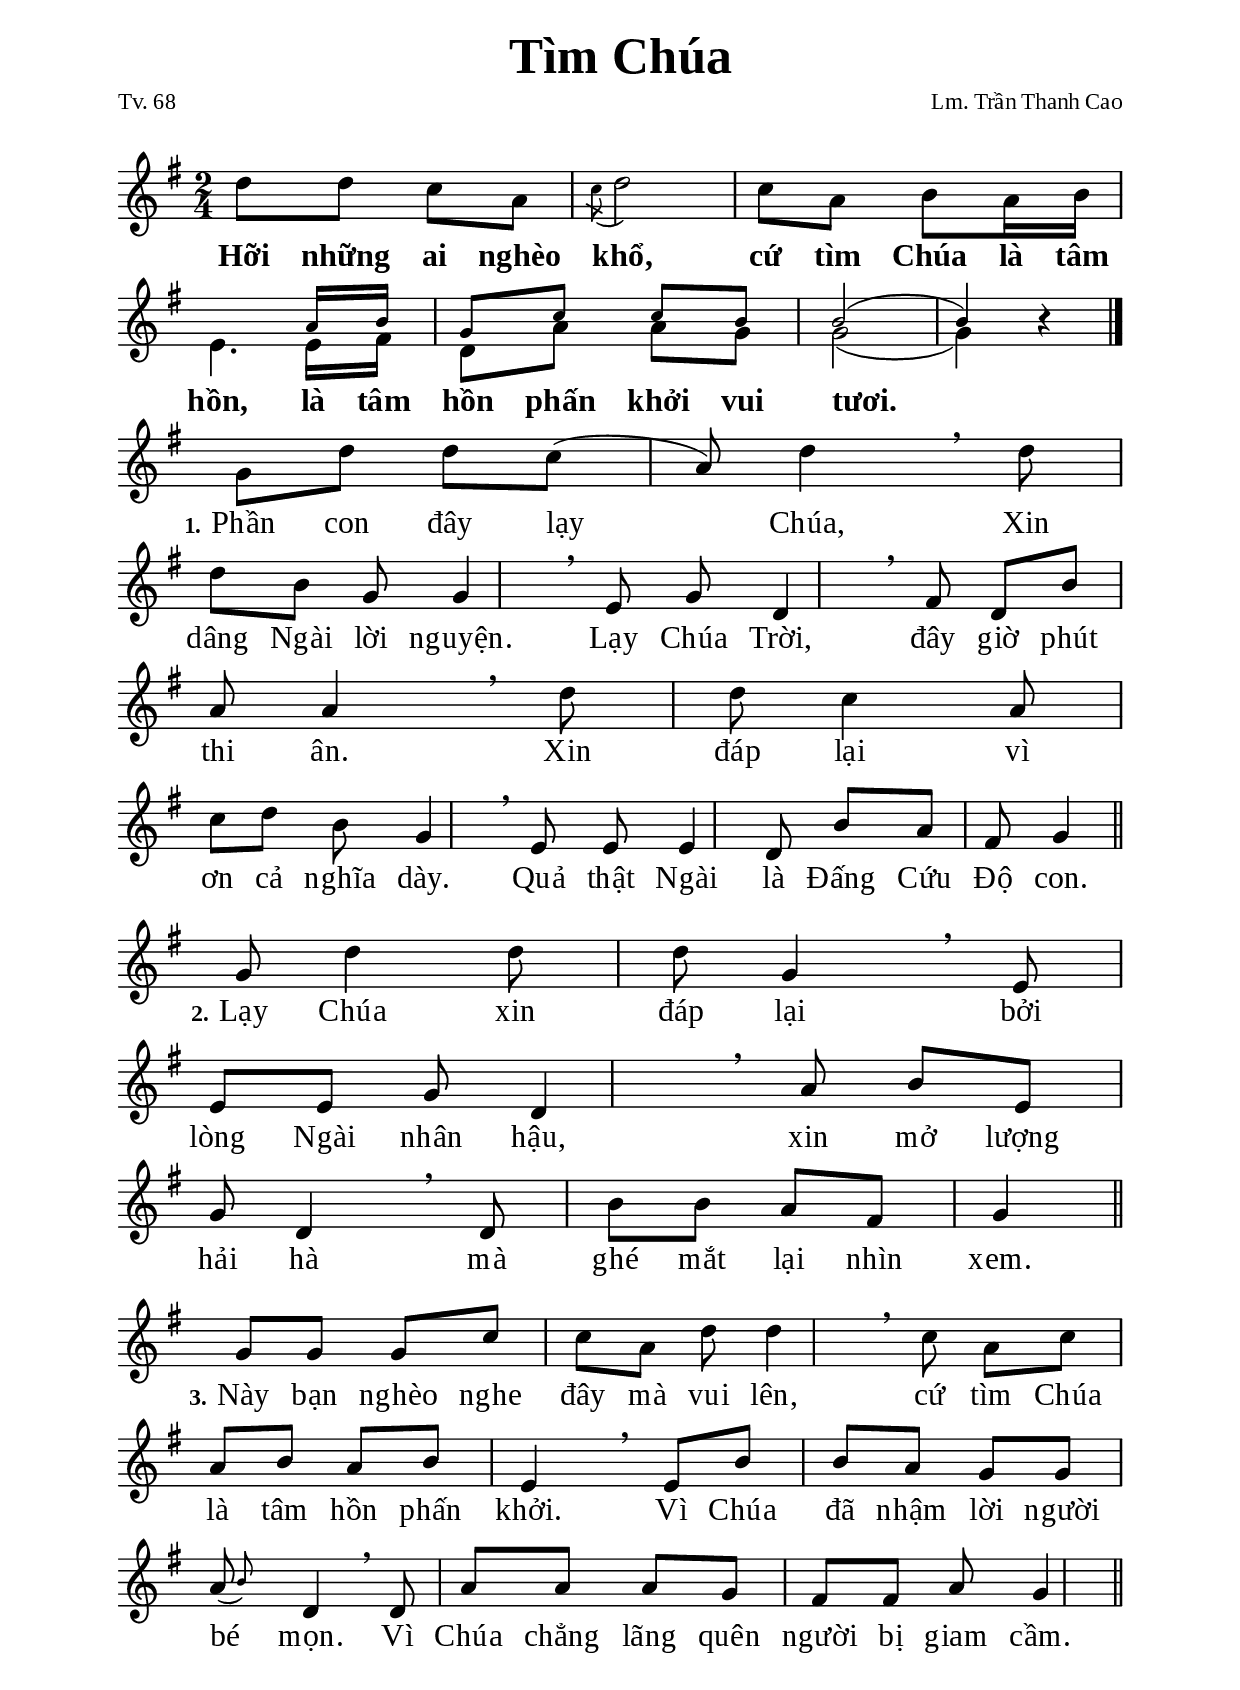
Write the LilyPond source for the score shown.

% Cài đặt chung
\version "2.20.0"
\include "english.ly"

\header {
  title = \markup { \fontsize #3 "Tìm Chúa" }
  poet = "Tv. 68"
  composer = "Lm. Trần Thanh Cao"
  arranger = " "
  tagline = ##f
}

\paper {
  #(set-paper-size "a4")
  top-margin = 10\mm
  bottom-margin = 10\mm
  left-margin = 20\mm
  right-margin = 20\mm
  indent = #0
  #(define fonts
    (make-pango-font-tree
      "Liberation Serif"
      "Liberation Serif"
      "Liberation Serif"
      (/ 20 20)))
  page-count = #1
}

% Nhạc điệp khúc
nhacDiepKhucSop = \relative c'' {
  d8 d c a |
  \acciaccatura c8 d2 |
  c8 a b a16 b |
  e,4. e16 fs |
  d8 a' a g |
  g2 ( |
  g4) r \bar "|."
}

nhacDiepKhucBass = \relative c'' {
  \skip 2
  \skip 2
  \skip 2
  \skip 4. a16 b |
  g8 c c b |
  b2 ( |
  b4) r
}

% Nhạc phiên khúc
nhacPhienKhucMot = \relative c'' {
  g8 d' d c (a) d4 \breathe
  d8 d b g g4 \breathe
  e8 g d4 \breathe
  fs8 d b' a a4 \breathe
  d8 d c4 a8 c d b g4 \breathe
  e8 e e4 d8 b' a fs g4 \bar "||"
}

nhacPhienKhucHai = \relative c'' {
  g8 d'4 d8 d g,4 \breathe
  e8 e e g d4 \breathe
  a'8 b e, g d4 \breathe
  d8 b' b a fs g4 \bar "||"
}

nhacPhienKhucBa = \relative c'' {
  #(define afterGraceFraction (cons 1 4))
  g8 g g c c a d d4 \breathe
  c8 a c a b a b e,4 \breathe
  e8 b' b a g g \afterGrace a (\tweak font-size #-4 b) d,4 \breathe
  d8 a' a a g fs fs a g4 \bar "||"
}

% Lời điệp khúc
loiDiepKhuc = \lyricmode {
  Hỡi những ai nghèo khổ,
  cứ tìm Chúa là tâm hồn,
  là tâm hồn phấn khởi vui tươi.
}

% Lời phiên khúc
loiPhienKhucMot = \lyricmode {
  \set stanza = #"1."
  Phần con đây lạy Chúa,
  Xin dâng Ngài lời nguyện.
  Lạy Chúa Trời, đây giờ phút thi ân.
  Xin đáp lại vì ơn cả nghĩa dày.
  Quả thật Ngài là Đấng Cứu Độ con.
}

loiPhienKhucHai = \lyricmode {
  \set stanza = #"2."
  Lạy Chúa xin đáp lại bởi lòng Ngài nhân hậu,
  xin mở lượng hải hà mà ghé mắt lại nhìn xem.
}

loiPhienKhucBa = \lyricmode {
  \set stanza = #"3."
  Này bạn nghèo nghe đây mà vui lên,
  cứ tìm Chúa là tâm hồn phấn khởi.
  Vì Chúa đã nhậm lời người bé mọn.
  Vì Chúa chẳng lãng quên người bị giam cầm.
}


% Dàn trang
\score {
  \new ChoirStaff <<
    \new Staff = diepKhuc \with {
        \consists "Merge_rests_engraver"
        \magnifyStaff #(magstep +1)
      }
      <<
      \new Voice = beSop {
        \voiceTwo \key g \major \time 2/4 \nhacDiepKhucSop
      }
      \new Voice = beBas {
        \override NoteHead.font-size = #-2
        \voiceOne \key g \major \time 2/4 \nhacDiepKhucBass
      }
    >>
    \new Lyrics \lyricsto beSop \loiDiepKhuc
  >>
  \layout {
    \override Lyrics.LyricText.font-series = #'bold
    \override Lyrics.LyricText.font-size = #+3
    \override Lyrics.LyricSpace.minimum-distance = #3.0
    \override Score.BarNumber.break-visibility = ##(#f #f #f)
    \override Score.SpacingSpanner.uniform-stretching = ##t
  }
}

\score {
  \new ChoirStaff <<
    \new Staff = phienKhuc \with {
        \magnifyStaff #(magstep +1)
      }
      <<
      \new Voice = beSop {
        \key g \major \time 2/4 \nhacPhienKhucMot
      }
    >>
    \new Lyrics \lyricsto beSop \loiPhienKhucMot
  >>
  \layout {
    \override Staff.TimeSignature.transparent = ##t
    \override Lyrics.LyricText.font-size = #+3
    \override Lyrics.LyricSpace.minimum-distance = #2.0
    \override Score.BarNumber.break-visibility = ##(#f #f #f)
    \override Score.SpacingSpanner.uniform-stretching = ##t
    \set Score.barAlways = ##t
    \set Score.defaultBarType = ""
  } 
}

\score {
  \new ChoirStaff <<
    \new Staff = phienKhuc \with {
        \magnifyStaff #(magstep +1)
      }
      <<
      \new Voice = beSop {
        \key g \major \time 2/4 \nhacPhienKhucHai
      }
    >>
    \new Lyrics \lyricsto beSop \loiPhienKhucHai
  >>
  \layout {
    \override Staff.TimeSignature.transparent = ##t
    \override Lyrics.LyricText.font-size = #+3
    \override Lyrics.LyricSpace.minimum-distance = #2.0
    \override Score.BarNumber.break-visibility = ##(#f #f #f)
    \override Score.SpacingSpanner.uniform-stretching = ##t
    \set Score.barAlways = ##t
    \set Score.defaultBarType = ""
  } 
}

\score {
  \new ChoirStaff <<
    \new Staff = phienKhuc \with {
        \magnifyStaff #(magstep +1)
      }
      <<
      \new Voice = beSop {
        \key g \major \time 2/4 \nhacPhienKhucBa
      }
    >>
    \new Lyrics \lyricsto beSop \loiPhienKhucBa
  >>
  \layout {
    \override Staff.TimeSignature.transparent = ##t
    \override Lyrics.LyricText.font-size = #+3
    \override Lyrics.LyricSpace.minimum-distance = #2.0
    \override Score.BarNumber.break-visibility = ##(#f #f #f)
    \override Score.SpacingSpanner.uniform-stretching = ##t
    \set Score.barAlways = ##t
    \set Score.defaultBarType = ""
  } 
}
